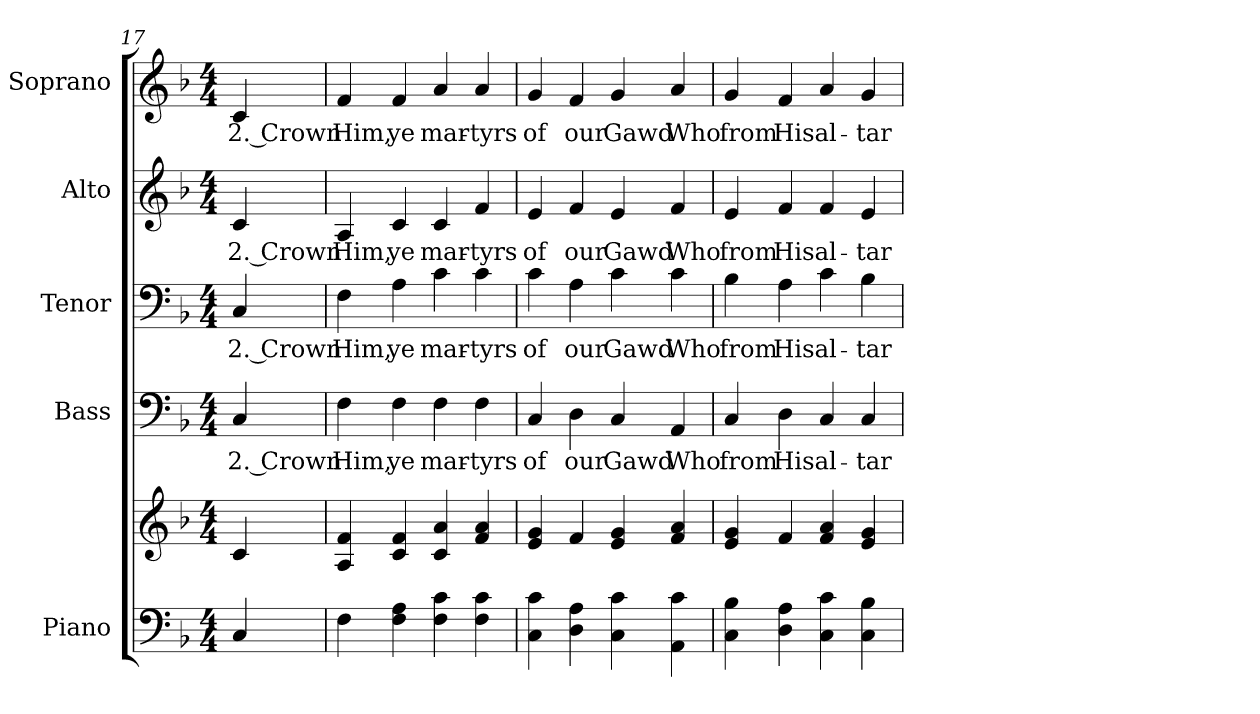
**kern	**kern	**kern	**text	**kern	**text	**kern	**text	**kern	**text
*part5	*part5	*part4	*part4	*part3	*part3	*part2	*part2	*part1	*part1
*staff6	*staff5	*staff4	*staff4	*staff3	*staff3	*staff2	*staff2	*staff1	*staff1
*I"Piano	*	*I"Bass	*	*I"Tenor	*	*I"Alto	*	*I"Soprano	*
*I'Pno.	*	*I'B.	*	*I'T.	*	*I'A.	*	*I'S.	*
*clefF4	*clefG2	*clefF4	*	*clefF4	*	*clefG2	*	*clefG2	*
*k[b-]	*k[b-]	*k[b-]	*	*k[b-]	*	*k[b-]	*	*k[b-]	*
*F:	*F:	*F:	*	*F:	*	*F:	*	*F:	*
*M4/4	*M4/4	*M4/4	*	*M4/4	*	*M4/4	*	*M4/4	*
=17	=17	=17	=17	=17	=17	=17	=17	=17	=17
!	!	!	!LO:LY:b:color=#000000	!	!	!	!	!	!
!	!	!	!	!	!LO:LY:b:color=#000000	!	!	!	!
!	!	!	!	!	!	!	!LO:LY:b:color=#000000	!	!
!	!	!	!	!	!	!	!	!	!LO:LY:b:color=#000000
4Ci/	4ci/	4Ci/	2. Crown	4Ci/	2. Crown	4ci/	2. Crown	4ci/	2. Crown
!!LO:PB:g=z
=18	=18	=18	=18	=18	=18	=18	=18	=18	=18
!	!	!	!LO:LY:b:color=#000000	!	!	!	!	!	!
!	!	!	!	!	!LO:LY:b:color=#000000	!	!	!	!
!	!	!	!	!	!	!	!LO:LY:b:color=#000000	!	!
!	!	!	!	!	!	!	!	!	!LO:LY:b:color=#000000
4Fi\	4Ai/ 4fi	4Fi\	Him,	4Fi\	Him,	4Ai/	Him,	4fi/	Him,
!	!	!	!LO:LY:b:color=#000000	!	!	!	!	!	!
!	!	!	!	!	!LO:LY:b:color=#000000	!	!	!	!
!	!	!	!	!	!	!	!LO:LY:b:color=#000000	!	!
!	!	!	!	!	!	!	!	!	!LO:LY:b:color=#000000
4Fi\ 4Ai	4ci/ 4fi	4Fi\	ye	4Ai\	ye	4ci/	ye	4fi/	ye
!	!	!	!LO:LY:b:color=#000000	!	!	!	!	!	!
!	!	!	!	!	!LO:LY:b:color=#000000	!	!	!	!
!	!	!	!	!	!	!	!LO:LY:b:color=#000000	!	!
!	!	!	!	!	!	!	!	!	!LO:LY:b:color=#000000
4Fi\ 4ci	4ci/ 4ai	4Fi\	mar-	4ci\	mar-	4ci/	mar-	4ai/	mar-
!	!	!	!LO:LY:b:color=#000000	!	!	!	!	!	!
!	!	!	!	!	!LO:LY:b:color=#000000	!	!	!	!
!	!	!	!	!	!	!	!LO:LY:b:color=#000000	!	!
!	!	!	!	!	!	!	!	!	!LO:LY:b:color=#000000
4Fi\ 4ci	4fi/ 4ai	4Fi\	-tyrs	4ci\	-tyrs	4fi/	-tyrs	4ai/	-tyrs
=19	=19	=19	=19	=19	=19	=19	=19	=19	=19
!	!	!	!LO:LY:b:color=#000000	!	!	!	!	!	!
!	!	!	!	!	!LO:LY:b:color=#000000	!	!	!	!
!	!	!	!	!	!	!	!LO:LY:b:color=#000000	!	!
!	!	!	!	!	!	!	!	!	!LO:LY:b:color=#000000
4Ci\ 4ci	4ei/ 4gi	4Ci/	of	4ci\	of	4ei/	of	4gi/	of
!	!	!	!LO:LY:b:color=#000000	!	!	!	!	!	!
!	!	!	!	!	!LO:LY:b:color=#000000	!	!	!	!
!	!	!	!	!	!	!	!LO:LY:b:color=#000000	!	!
!	!	!	!	!	!	!	!	!	!LO:LY:b:color=#000000
4Di\ 4Ai	4fi/	4Di\	our	4Ai\	our	4fi/	our	4fi/	our
!	!	!	!LO:LY:b:color=#000000	!	!	!	!	!	!
!	!	!	!	!	!LO:LY:b:color=#000000	!	!	!	!
!	!	!	!	!	!	!	!LO:LY:b:color=#000000	!	!
!	!	!	!	!	!	!	!	!	!LO:LY:b:color=#000000
4Ci\ 4ci	4ei/ 4gi	4Ci/	Gawd	4ci\	Gawd	4ei/	Gawd	4gi/	Gawd
!	!	!	!LO:LY:b:color=#000000	!	!	!	!	!	!
!	!	!	!	!	!LO:LY:b:color=#000000	!	!	!	!
!	!	!	!	!	!	!	!LO:LY:b:color=#000000	!	!
!	!	!	!	!	!	!	!	!	!LO:LY:b:color=#000000
4AAi\ 4ci	4fi/ 4ai	4AAi/	Who	4ci\	Who	4fi/	Who	4ai/	Who
!!LO:LB:g=z
=20	=20	=20	=20	=20	=20	=20	=20	=20	=20
!	!	!	!LO:LY:b:color=#000000	!	!	!	!	!	!
!	!	!	!	!	!LO:LY:b:color=#000000	!	!	!	!
!	!	!	!	!	!	!	!LO:LY:b:color=#000000	!	!
!	!	!	!	!	!	!	!	!	!LO:LY:b:color=#000000
4Ci\ 4B-i	4ei/ 4gi	4Ci/	from	4B-i\	from	4ei/	from	4gi/	from
!	!	!	!LO:LY:b:color=#000000	!	!	!	!	!	!
!	!	!	!	!	!LO:LY:b:color=#000000	!	!	!	!
!	!	!	!	!	!	!	!LO:LY:b:color=#000000	!	!
!	!	!	!	!	!	!	!	!	!LO:LY:b:color=#000000
4Di\ 4Ai	4fi/	4Di\	His	4Ai\	His	4fi/	His	4fi/	His
!	!	!	!LO:LY:b:color=#000000	!	!	!	!	!	!
!	!	!	!	!	!LO:LY:b:color=#000000	!	!	!	!
!	!	!	!	!	!	!	!LO:LY:b:color=#000000	!	!
!	!	!	!	!	!	!	!	!	!LO:LY:b:color=#000000
4Ci\ 4ci	4fi/ 4ai	4Ci/	al-	4ci\	al-	4fi/	al-	4ai/	al-
!	!	!	!LO:LY:b:color=#000000	!	!	!	!	!	!
!	!	!	!	!	!LO:LY:b:color=#000000	!	!	!	!
!	!	!	!	!	!	!	!LO:LY:b:color=#000000	!	!
!	!	!	!	!	!	!	!	!	!LO:LY:b:color=#000000
4Ci\ 4B-i	4ei/ 4gi	4Ci/	-tar	4B-i\	-tar	4ei/	-tar	4gi/	-tar
=	=	=	=	=	=	=	=	=	=
*-	*-	*-	*-	*-	*-	*-	*-	*-	*-
